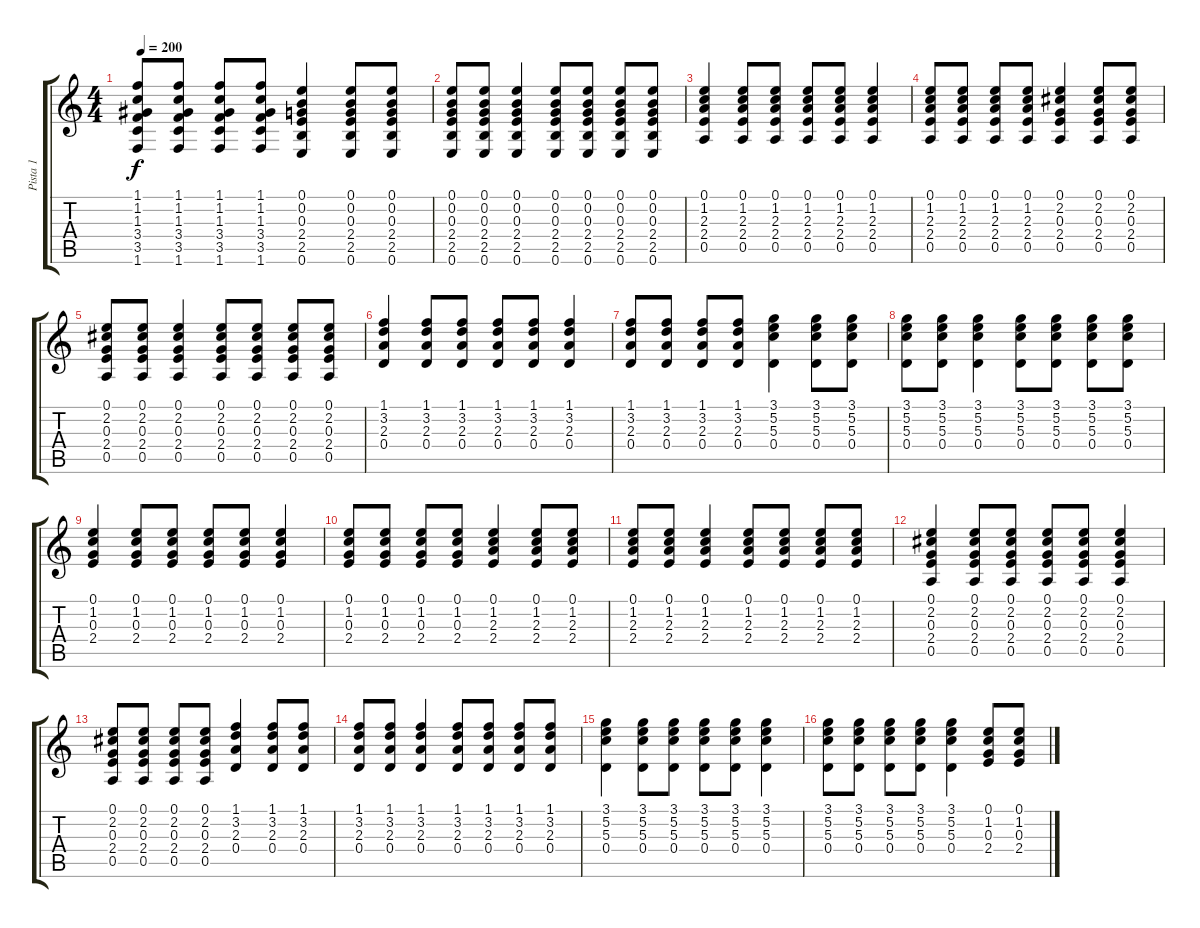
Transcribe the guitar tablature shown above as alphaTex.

\track ("Pista 1" "Pista 1") {instrument acousticguitarnylon}
\staff {score tabs}
\tuning (E4 B3 G3 D3 A2 E2) {hide}
\ts (4 4)
\tempo 200
\clef g2
\ks c
(1.1 1.2 1.3 3.4 3.5 1.6).8{dy f} (1.1 1.2 1.3 3.4 3.5 1.6).8 (1.1 1.2 1.3 3.4 3.5 1.6).8 (1.1 1.2 1.3 3.4 3.5 1.6).8 (0.1 0.2 0.3 2.4 2.5 0.6).4 (0.1 0.2 0.3 2.4 2.5 0.6).8 (0.1 0.2 0.3 2.4 2.5 0.6).8 |
(0.1 0.2 0.3 2.4 2.5 0.6).8 (0.1 0.2 0.3 2.4 2.5 0.6).8 (0.1 0.2 0.3 2.4 2.5 0.6).4 (0.1 0.2 0.3 2.4 2.5 0.6).8 (0.1 0.2 0.3 2.4 2.5 0.6).8 (0.1 0.2 0.3 2.4 2.5 0.6).8 (0.1 0.2 0.3 2.4 2.5 0.6).8 |
(0.1 1.2 2.3 2.4 0.5).4 (0.1 1.2 2.3 2.4 0.5).8 (0.1 1.2 2.3 2.4 0.5).8 (0.1 1.2 2.3 2.4 0.5).8 (0.1 1.2 2.3 2.4 0.5).8 (0.1 1.2 2.3 2.4 0.5).4 |
(0.1 1.2 2.3 2.4 0.5).8 (0.1 1.2 2.3 2.4 0.5).8 (0.1 1.2 2.3 2.4 0.5).8 (0.1 1.2 2.3 2.4 0.5).8 (0.1 2.2 0.3 2.4 0.5).4 (0.1 2.2 0.3 2.4 0.5).8 (0.1 2.2 0.3 2.4 0.5).8 |
(0.1 2.2 0.3 2.4 0.5).8 (0.1 2.2 0.3 2.4 0.5).8 (0.1 2.2 0.3 2.4 0.5).4 (0.1 2.2 0.3 2.4 0.5).8 (0.1 2.2 0.3 2.4 0.5).8 (0.1 2.2 0.3 2.4 0.5).8 (0.1 2.2 0.3 2.4 0.5).8 |
(1.1 3.2 2.3 0.4).4 (1.1 3.2 2.3 0.4).8 (1.1 3.2 2.3 0.4).8 (1.1 3.2 2.3 0.4).8 (1.1 3.2 2.3 0.4).8 (1.1 3.2 2.3 0.4).4 |
(1.1 3.2 2.3 0.4).8 (1.1 3.2 2.3 0.4).8 (1.1 3.2 2.3 0.4).8 (1.1 3.2 2.3 0.4).8 (3.1 5.2 5.3 0.4).4 (3.1 5.2 5.3 0.4).8 (3.1 5.2 5.3 0.4).8 |
(3.1 5.2 5.3 0.4).8 (3.1 5.2 5.3 0.4).8 (3.1 5.2 5.3 0.4).4 (3.1 5.2 5.3 0.4).8 (3.1 5.2 5.3 0.4).8 (3.1 5.2 5.3 0.4).8 (3.1 5.2 5.3 0.4).8 |
(0.1 1.2 0.3 2.4).4 (0.1 1.2 0.3 2.4).8 (0.1 1.2 0.3 2.4).8 (0.1 1.2 0.3 2.4).8 (0.1 1.2 0.3 2.4).8 (0.1 1.2 0.3 2.4).4 |
(0.1 1.2 0.3 2.4).8 (0.1 1.2 0.3 2.4).8 (0.1 1.2 0.3 2.4).8 (0.1 1.2 0.3 2.4).8 (0.1 1.2 2.3 2.4).4 (0.1 1.2 2.3 2.4).8 (0.1 1.2 2.3 2.4).8 |
(0.1 1.2 2.3 2.4).8 (0.1 1.2 2.3 2.4).8 (0.1 1.2 2.3 2.4).4 (0.1 1.2 2.3 2.4).8 (0.1 1.2 2.3 2.4).8 (0.1 1.2 2.3 2.4).8 (0.1 1.2 2.3 2.4).8 |
(0.1 2.2 0.3 2.4 0.5).4 (0.1 2.2 0.3 2.4 0.5).8 (0.1 2.2 0.3 2.4 0.5).8 (0.1 2.2 0.3 2.4 0.5).8 (0.1 2.2 0.3 2.4 0.5).8 (0.1 2.2 0.3 2.4 0.5).4 |
(0.1 2.2 0.3 2.4 0.5).8 (0.1 2.2 0.3 2.4 0.5).8 (0.1 2.2 0.3 2.4 0.5).8 (0.1 2.2 0.3 2.4 0.5).8 (1.1 3.2 2.3 0.4).4 (1.1 3.2 2.3 0.4).8 (1.1 3.2 2.3 0.4).8 |
(1.1 3.2 2.3 0.4).8 (1.1 3.2 2.3 0.4).8 (1.1 3.2 2.3 0.4).4 (1.1 3.2 2.3 0.4).8 (1.1 3.2 2.3 0.4).8 (1.1 3.2 2.3 0.4).8 (1.1 3.2 2.3 0.4).8 |
(3.1 5.2 5.3 0.4).4 (3.1 5.2 5.3 0.4).8 (3.1 5.2 5.3 0.4).8 (3.1 5.2 5.3 0.4).8 (3.1 5.2 5.3 0.4).8 (3.1 5.2 5.3 0.4).4 |
(3.1 5.2 5.3 0.4).8 (3.1 5.2 5.3 0.4).8 (3.1 5.2 5.3 0.4).8 (3.1 5.2 5.3 0.4).8 (3.1 5.2 5.3 0.4).4 (0.1 1.2 0.3 2.4).8 (0.1 1.2 0.3 2.4).8
